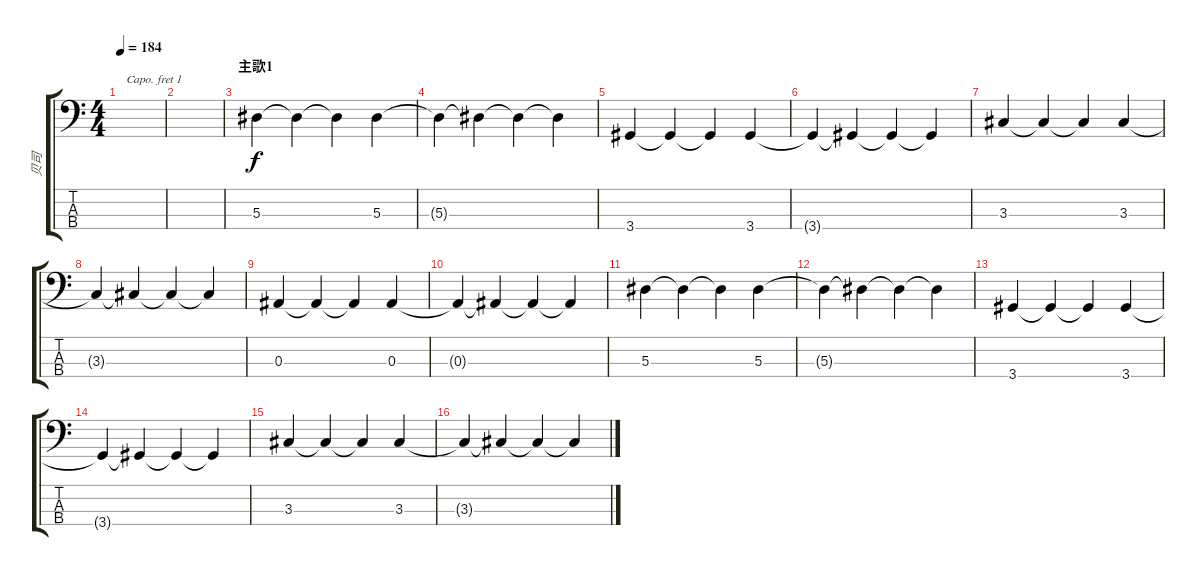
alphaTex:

\track ("贝司" "贝司") {instrument electricbassfinger}
\staff {score tabs}
\capo 1
\tuning (G2 D2 A1 E1) {hide}
\ts (4 4)
\tempo 184
\clef f4
\ks c
|
|
\section ("" "主歌1")
5.3.4 5.3{t}.4 5.3{t}.4 5.3.4 |
5.3{t}.4 5.3{t}.4 5.3{t}.4 5.3{t}.4 |
3.4.4 3.4{t}.4 3.4{t}.4 3.4.4 |
3.4{t}.4 3.4{t}.4 3.4{t}.4 3.4{t}.4 |
3.3.4 3.3{t}.4 3.3{t}.4 3.3.4 |
3.3{t}.4 3.3{t}.4 3.3{t}.4 3.3{t}.4 |
0.3.4 0.3{t}.4 0.3{t}.4 0.3.4 |
0.3{t}.4 0.3{t}.4 0.3{t}.4 0.3{t}.4 |
5.3.4 5.3{t}.4 5.3{t}.4 5.3.4 |
5.3{t}.4 5.3{t}.4 5.3{t}.4 5.3{t}.4 |
3.4.4 3.4{t}.4 3.4{t}.4 3.4.4 |
3.4{t}.4 3.4{t}.4 3.4{t}.4 3.4{t}.4 |
3.3.4 3.3{t}.4 3.3{t}.4 3.3.4 |
3.3{t}.4 3.3{t}.4 3.3{t}.4 3.3{t}.4
